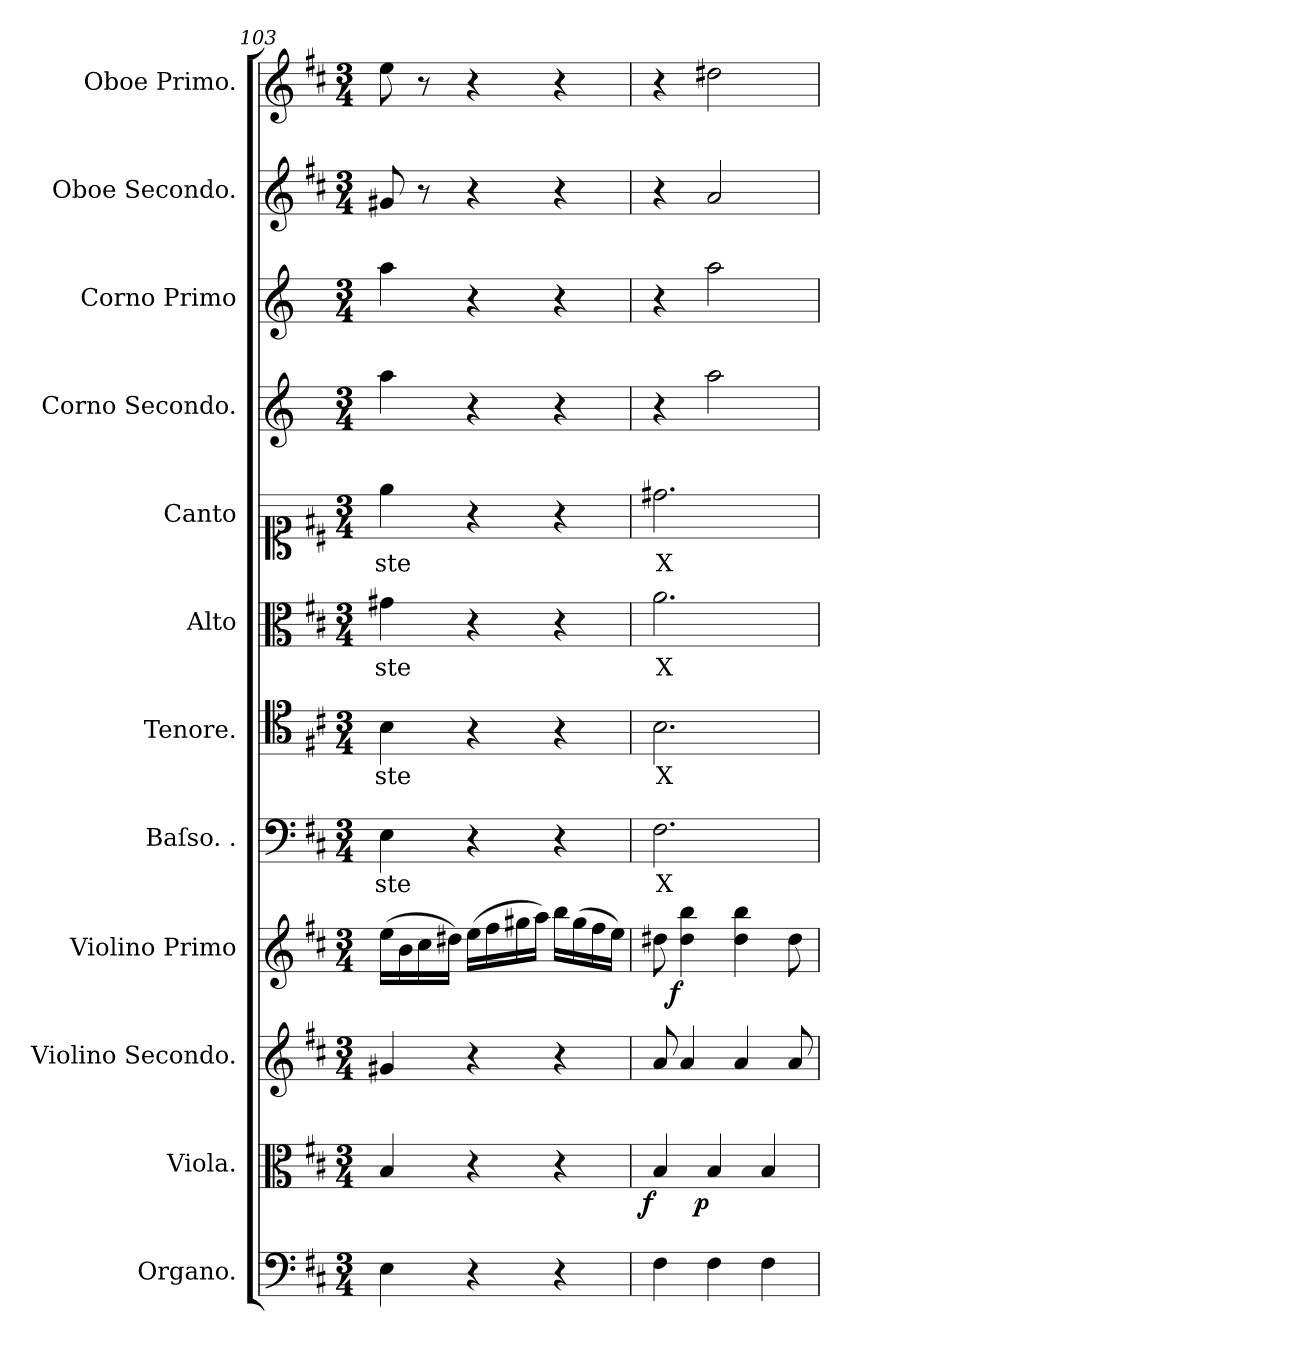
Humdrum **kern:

**kern	**kern	**dynam	**kern	**kern	**dynam	**kern	**text	**kern	**text	**kern	**text	**kern	**text	**kern	**kern	**kern	**kern
*part12	*part11	*part11	*part10	*part9	*part9	*part8	*part8	*part7	*part7	*part6	*part6	*part5	*part5	*part4	*part3	*part2	*part1
*staff12	*staff11	*staff11	*staff10	*staff9	*staff9	*staff8	*staff8	*staff7	*staff7	*staff6	*staff6	*staff5	*staff5	*staff4	*staff3	*staff2	*staff1
*I"Organo.	*I"Viola.	*	*I"Violino Secondo.	*I"Violino Primo	*	*I"Baſso. .	*	*I"Tenore.	*	*I"Alto	*	*I"Canto	*	*I"Corno Secondo.	*I"Corno Primo	*I"Oboe Secondo.	*I"Oboe Primo.
*I'org	*I'vla	*	*I'vl 2	*I'vl 1	*	*I'B	*	*I'T	*	*I'A	*	*	*	*I'cor 2	*I'cor 1	*I'ob 2	*I'ob 1
*clefF4	*clefC3	*	*clefG2	*clefG2	*	*clefF4	*	*clefC4	*	*clefC3	*	*clefC1	*	*clefG2	*clefG2	*clefG2	*clefG2
*	*	*	*	*	*	*	*	*	*	*	*	*	*	*ITrd6c10	*ITrd6c10	*	*
*k[f#c#]	*k[f#c#]	*	*k[f#c#]	*k[f#c#]	*	*k[f#c#]	*	*k[f#c#]	*	*k[f#c#]	*	*k[f#c#]	*	*k[f#c#]	*k[f#c#]	*k[f#c#]	*k[f#c#]
*M3/4	*M3/4	*	*M3/4	*M3/4	*	*M3/4	*	*M3/4	*	*M3/4	*	*M3/4	*	*M3/4	*M3/4	*M3/4	*M3/4
=103	=103	=103	=103	=103	=103	=103	=103	=103	=103	=103	=103	=103	=103	=103	=103	=103	=103
!	!	!	!	!	!	!	!LO:LY:i	!	!LO:LY:i	!	!	!	!	!	!	!	!
4E\	4B/	.	4g#X/	(>16ee\LL	.	4E\	-ste	4B\	-ste	4g#X\	-ste	4ee\	-ste	4b\	4b\	8g#X/	8ee\
.	.	.	.	16b\	.	.	.	.	.	.	.	.	.	.	.	.	.
.	.	.	.	16cc#\	.	.	.	.	.	.	.	.	.	.	.	8r	8r
.	.	.	.	16dd#X\JJ)	.	.	.	.	.	.	.	.	.	.	.	.	.
4r	4r	.	4r	(>16ee\LL	.	4r	.	4r	.	4r	.	4r	.	4r	4r	4r	4r
.	.	.	.	16ff#\	.	.	.	.	.	.	.	.	.	.	.	.	.
.	.	.	.	16gg#X\	.	.	.	.	.	.	.	.	.	.	.	.	.
.	.	.	.	16aa\JJ)	.	.	.	.	.	.	.	.	.	.	.	.	.
4r	4r	.	4r	16bb\LL	.	4r	.	4r	.	4r	.	4r	.	4r	4r	4r	4r
.	.	.	.	(>16gg#\	.	.	.	.	.	.	.	.	.	.	.	.	.
.	.	.	.	16ff#\	.	.	.	.	.	.	.	.	.	.	.	.	.
.	.	.	.	16ee\JJ)	.	.	.	.	.	.	.	.	.	.	.	.	.
=104	=104	=104	=104	=104	=104	=104	=104	=104	=104	=104	=104	=104	=104	=104	=104	=104	=104
!	!	!LO:DY:b:rj	!	!	!	!	!LO:LY:i	!	!LO:LY:i	!	!LO:LY:i	!	!LO:LY:i	!	!	!	!
4F#\	4B/	f	8a/	8dd#X\	.	2.F#\	X-	2.B\	X-	2.a\	X-	2.dd#X\	X-	4r	4r	4r	4r
!	!	!	!	!	!LO:DY:b:rj	!	!	!	!	!	!	!	!	!	!	!	!
.	.	.	4a/	4dd#\ 4bb\	f	.	.	.	.	.	.	.	.	.	.	.	.
!	!	!LO:DY:b:rj	!	!	!	!	!	!	!	!	!	!	!	!	!	!	!
4F#\	4B/	p	.	.	.	.	.	.	.	.	.	.	.	2b\	2b\	2a/	2dd#X\
.	.	.	4a/	4dd#\ 4bb\	.	.	.	.	.	.	.	.	.	.	.	.	.
4F#\	4B/	.	.	.	.	.	.	.	.	.	.	.	.	.	.	.	.
.	.	.	8a/	8dd#\	.	.	.	.	.	.	.	.	.	.	.	.	.
=	=	=	=	=	=	=	=	=	=	=	=	=	=	=	=	=	=
*-	*-	*-	*-	*-	*-	*-	*-	*-	*-	*-	*-	*-	*-	*-	*-	*-	*-
